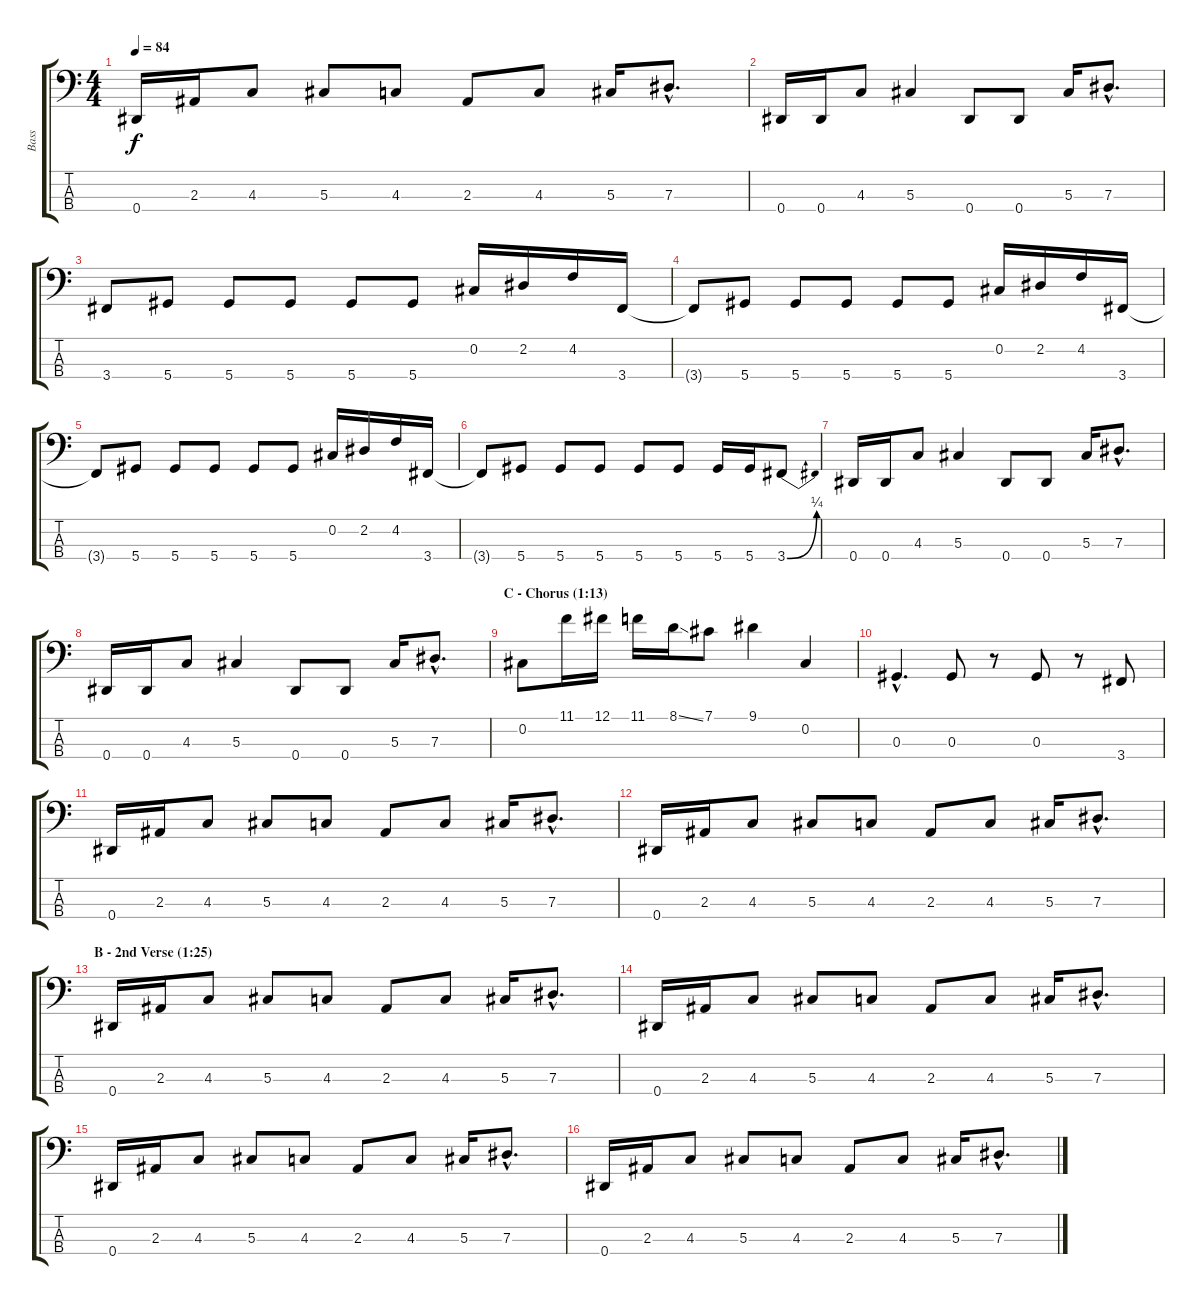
\track ("Bass" "Bass") {instrument electricbasspick}
\staff {score tabs}
\tuning (Gb2 Db2 Ab1 Eb1) {hide}
\ts (4 4)
\tempo 84
\clef f4
\ks c
0.4.16{dy f} 2.3.16 4.3.8 5.3.8 4.3.8 2.3.8 4.3.8 5.3.16 7.3{hac}.8{d} |
0.4.16 0.4.16 4.3.8 5.3.4 0.4.8 0.4.8 5.3.16 7.3{hac}.8{d} |
3.4.8 5.4.8 5.4.8 5.4.8 5.4.8 5.4.8 0.2.16 2.2.16 4.2.16 3.4.16 |
3.4{t}.8 5.4.8 5.4.8 5.4.8 5.4.8 5.4.8 0.2.16 2.2.16 4.2.16 3.4.16 |
3.4{t}.8 5.4.8 5.4.8 5.4.8 5.4.8 5.4.8 0.2.16 2.2.16 4.2.16 3.4.16 |
3.4{t}.8 5.4.8 5.4.8 5.4.8 5.4.8 5.4.8 5.4.16 5.4.16 3.4{be (bend 0 0 60 1)}.8 |
0.4.16 0.4.16 4.3.8 5.3.4 0.4.8 0.4.8 5.3.16 7.3{hac}.8{d} |
0.4.16 0.4.16 4.3.8 5.3.4 0.4.8 0.4.8 5.3.16 7.3{hac}.8{d} |
\section ("" "C - Chorus (1:13)")
0.2.8 11.1.16 12.1.16 11.1.16 8.1{ss}.16 7.1.8 9.1.4 0.2.4 |
0.3{hac}.4{d} 0.3.8 r.8 0.3.8 r.8 3.4.8 |
0.4.16 2.3.16 4.3.8 5.3.8 4.3.8 2.3.8 4.3.8 5.3.16 7.3{hac}.8{d} |
0.4.16 2.3.16 4.3.8 5.3.8 4.3.8 2.3.8 4.3.8 5.3.16 7.3{hac}.8{d} |
\section ("" "B - 2nd Verse (1:25)")
0.4.16 2.3.16 4.3.8 5.3.8 4.3.8 2.3.8 4.3.8 5.3.16 7.3{hac}.8{d} |
0.4.16 2.3.16 4.3.8 5.3.8 4.3.8 2.3.8 4.3.8 5.3.16 7.3{hac}.8{d} |
0.4.16 2.3.16 4.3.8 5.3.8 4.3.8 2.3.8 4.3.8 5.3.16 7.3{hac}.8{d} |
0.4.16 2.3.16 4.3.8 5.3.8 4.3.8 2.3.8 4.3.8 5.3.16 7.3{hac}.8{d}
